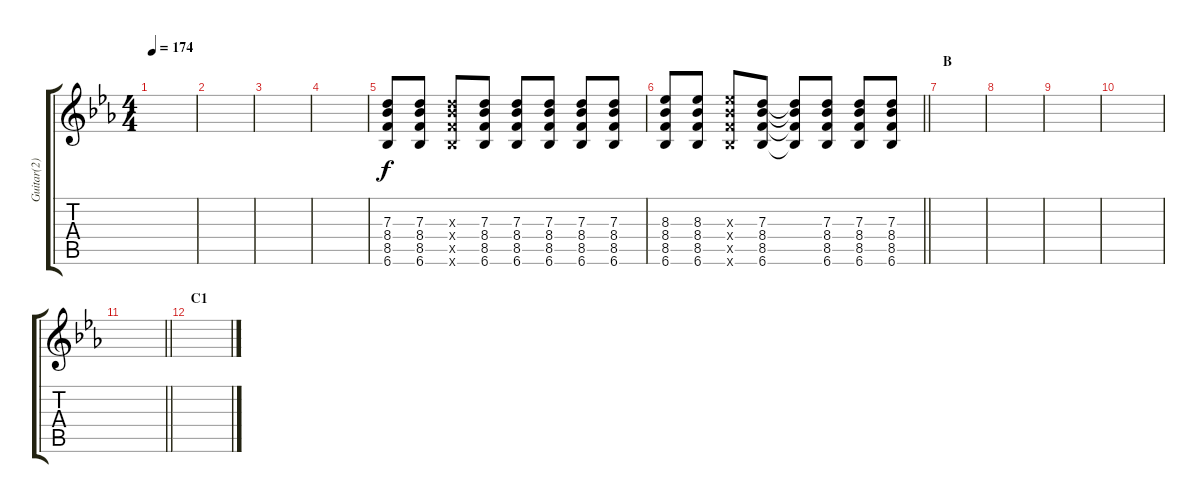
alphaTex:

\track ("Guitar(2)" "Guitar(2)") {instrument distortionguitar}
\staff {score tabs}
\tuning (E4 B3 G3 D3 A2 E2) {hide}
\ts (4 4)
\tempo 174
\clef g2
\ks eb
|
|
|
|
(7.3 8.4 8.5 6.6).8 (7.3 8.4 8.5 6.6).8 (7.3{x} 8.4{x} 8.5{x} 6.6{x}).8 (7.3 8.4 8.5 6.6).8 (7.3 8.4 8.5 6.6).8 (7.3 8.4 8.5 6.6).8 (7.3 8.4 8.5 6.6).8 (7.3 8.4 8.5 6.6).8 |
\barLineRight lightlight
(8.3 8.4 8.5 6.6).8 (8.3 8.4 8.5 6.6).8 (8.3{x} 8.4{x} 8.5{x} 6.6{x}).8 (7.3 8.4 8.5 6.6).8 (7.3{t} 8.4{t} 8.5{t} 6.6{t}).8 (7.3 8.4 8.5 6.6).8 (7.3 8.4 8.5 6.6).8 (7.3 8.4 8.5 6.6).8 |
\section ("" "B")
|
|
|
|
\barLineRight lightlight
|
\section ("" "C1")
